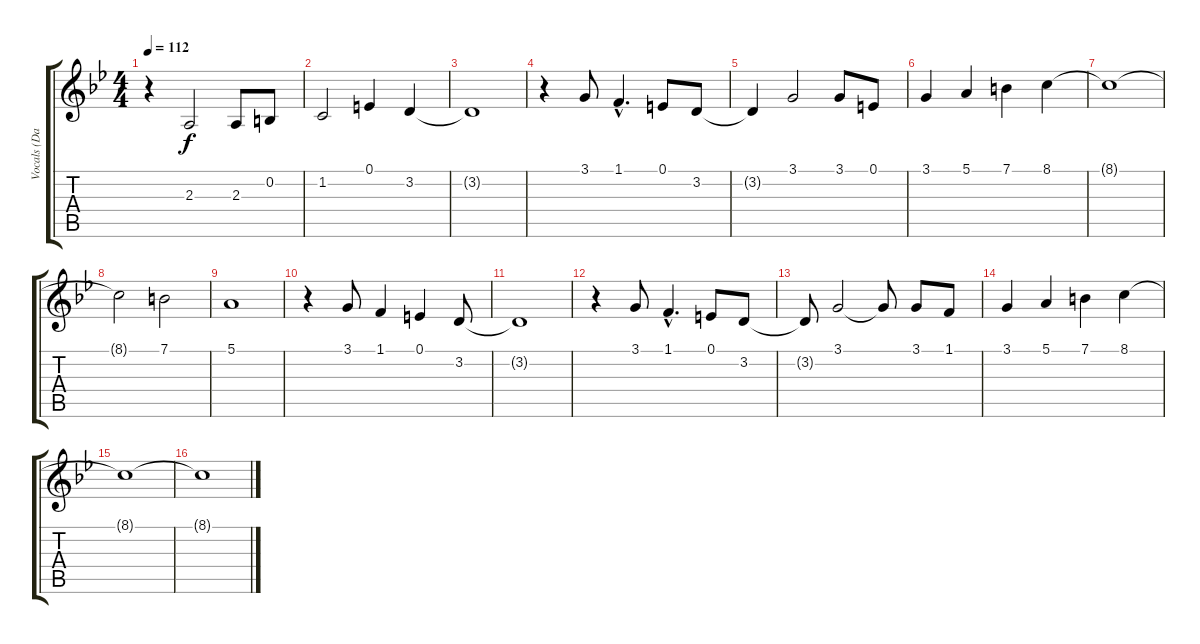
\track ("Vocals (Davies)" "Vocals (Da") {instrument lead6voice}
\staff {score tabs}
\tuning (E4 B3 G3 D3 A2 E2) {hide}
\ts (4 4)
\tempo 112
\clef g2
\ks bb
r.4{dy f} 2.3.2 2.3.8 0.2.8 |
1.2.2 0.1.4 3.2.4 |
3.2{t}.1 |
r.4 3.1.8 1.1{hac}.4{d} 0.1.8 3.2.8 |
3.2{t}.4 3.1.2 3.1.8 0.1.8 |
3.1.4 5.1.4 7.1.4 8.1.4 |
8.1{t}.1 |
8.1{t}.2 7.1.2 |
5.1.1 |
r.4 3.1.8 1.1.4 0.1.4 3.2.8 |
3.2{t}.1 |
r.4 3.1.8 1.1{hac}.4{d} 0.1.8 3.2.8 |
3.2{t}.8 3.1.2 3.1{t}.8 3.1.8 1.1.8 |
3.1.4 5.1.4 7.1.4 8.1.4 |
8.1{t}.1 |
8.1{t}.1
